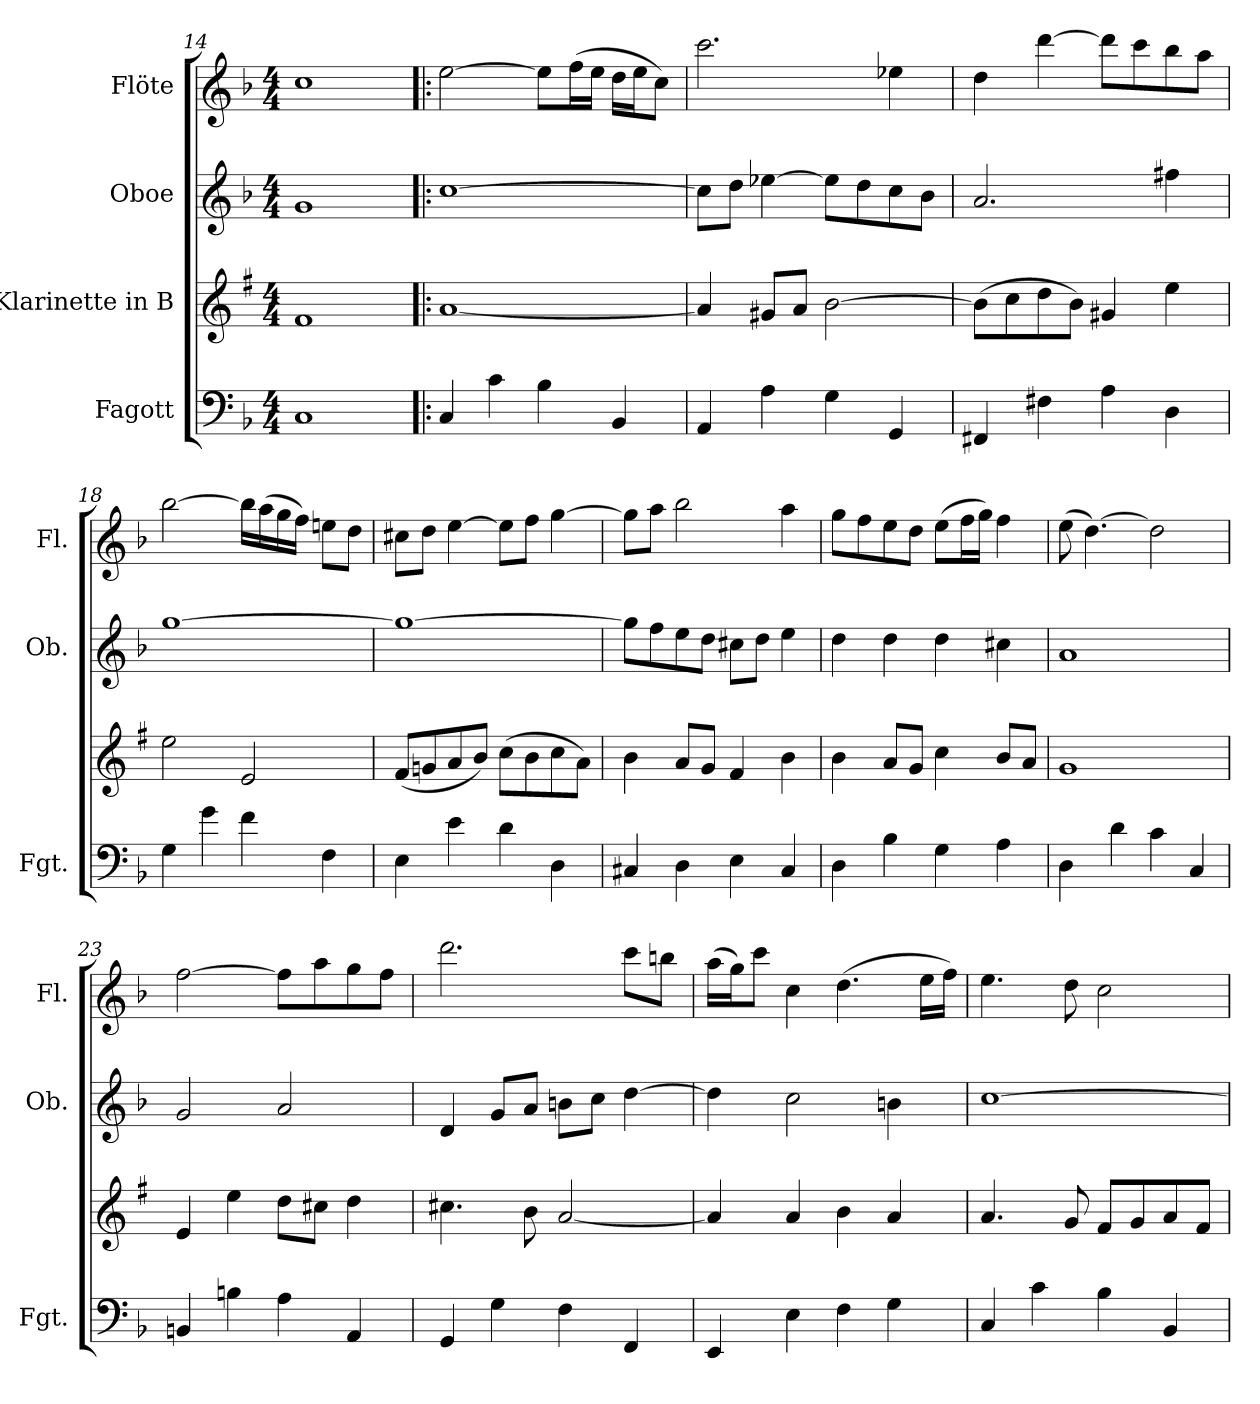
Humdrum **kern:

**kern	**kern	**kern	**kern
*part4	*part3	*part2	*part1
*staff4	*staff3	*staff2	*staff1
*I"Fagott	*I"Klarinette in B	*I"Oboe	*I"Flöte
*I'Fgt.	*	*I'Ob.	*I'Fl.
*clefF4	*clefG2	*clefG2	*clefG2
*	*ITrd1c2	*	*
*k[b-]	*k[b-]	*k[b-]	*k[b-]
*M4/4	*M4/4	*M4/4	*M4/4
=14	=14	=14	=14
1C	1e	1g	1cc
=15!|:	=15!|:	=15!|:	=15!|:
4C/	[1g	[1cc	[2ee\
4c\	.	.	.
4B-\	.	.	8ee\L]
.	.	.	(>16ff\L
.	.	.	16ee\JJ
4BB-/	.	.	16dd\LL
.	.	.	16ee\J
.	.	.	8cc\J)
=16	=16	=16	=16
4AA/	4g/]	8cc\L]	2.ccc\
.	.	8dd\J	.
4A\	8f#X/L	[4ee-X\	.
.	8g/J	.	.
4G\	[2a\	8ee-\L]	.
.	.	8dd\	.
4GG/	.	8cc\	4ee-X\
.	.	8b-\J	.
!!LO:LB:g=z
=17	=17	=17	=17
4FF#X/	(>8a\L]	2.a/	4dd\
.	8b-\	.	.
4F#X\	8cc\	.	[4ddd\
.	8a\J)	.	.
4A\	4f#X/	.	8ddd\L]
.	.	.	8ccc\
4D\	4dd\	4ff#X\	8bb-\
.	.	.	8aa\J
=18	=18	=18	=18
4G\	2dd\	[1gg	[2bb-\
4g\	.	.	.
4f\	2d/	.	16bb-\LL]
.	.	.	(>16aa\
.	.	.	16gg\
.	.	.	16ff\JJ)
4F\	.	.	8een\L
.	.	.	8dd\J
=19	=19	=19	=19
4E\	(<8e/L	1gg_	8cc#X\L
.	8fn/	.	8dd\J
4e\	8g/	.	[4ee\
.	8a/J)	.	.
4d\	(>8b-\L	.	8ee\L]
.	8a\	.	8ff\J
4D\	8b-\	.	[4gg\
.	8g\J)	.	.
=20	=20	=20	=20
4C#X/	4a\	8gg\L]	8gg\L]
.	.	8ff\	8aa\J
4D\	8g/L	8ee\	2bb-\
.	8f/J	8dd\J	.
4E\	4e/	8cc#X\L	.
.	.	8dd\J	.
4C#/	4a\	4ee\	4aa\
=21	=21	=21	=21
4D\	4a\	4dd\	8gg\L
.	.	.	8ff\
4B-\	8g/L	4dd\	8ee\
.	8f/J	.	8dd\J
4G\	4b-\	4dd\	(>8ee\L
.	.	.	16ff\L
.	.	.	16gg\JJ)
4A\	8a/L	4cc#X\	4ff\
.	8g/J	.	.
=22	=22	=22	=22
4D\	1f	1a	(>8ee\
.	.	.	[4.dd\)
4d\	.	.	.
4c\	.	.	2dd\]
4C/	.	.	.
=23	=23	=23	=23
4BBn/	4d/	2g/	[2ff\
4Bn\	4dd\	.	.
4A\	8cc\L	2a/	8ff\L]
.	8bn\J	.	8aa\
4AA/	4cc\	.	8gg\
.	.	.	8ff\J
!!LO:LB:g=z
=24	=24	=24	=24
4GG/	4.bn\	4d/	2.ddd\
4G\	.	8g/L	.
.	8a\	8a/J	.
4F\	[2g/	8bn\L	.
.	.	8cc\J	.
4FF/	.	[4dd\	8ccc\L
.	.	.	8bbn\J
=25	=25	=25	=25
4EE/	4g/]	4dd\]	(>16aa\LL
.	.	.	16gg\J)
.	.	.	8ccc\J
4E\	4g/	2cc\	4cc\
4F\	4a\	.	(>4.dd\
4G\	4g/	4bn\	.
.	.	.	16ee\LL
.	.	.	16ff\JJ)
=26	=26	=26	=26
4C/	4.g/	[1cc	4.ee\
4c\	.	.	.
.	8f/	.	8dd\
4B-\	8e/L	.	2cc\
.	8f/	.	.
4BB-/	8g/	.	.
.	8e/J	.	.
=	=	=	=
*-	*-	*-	*-
